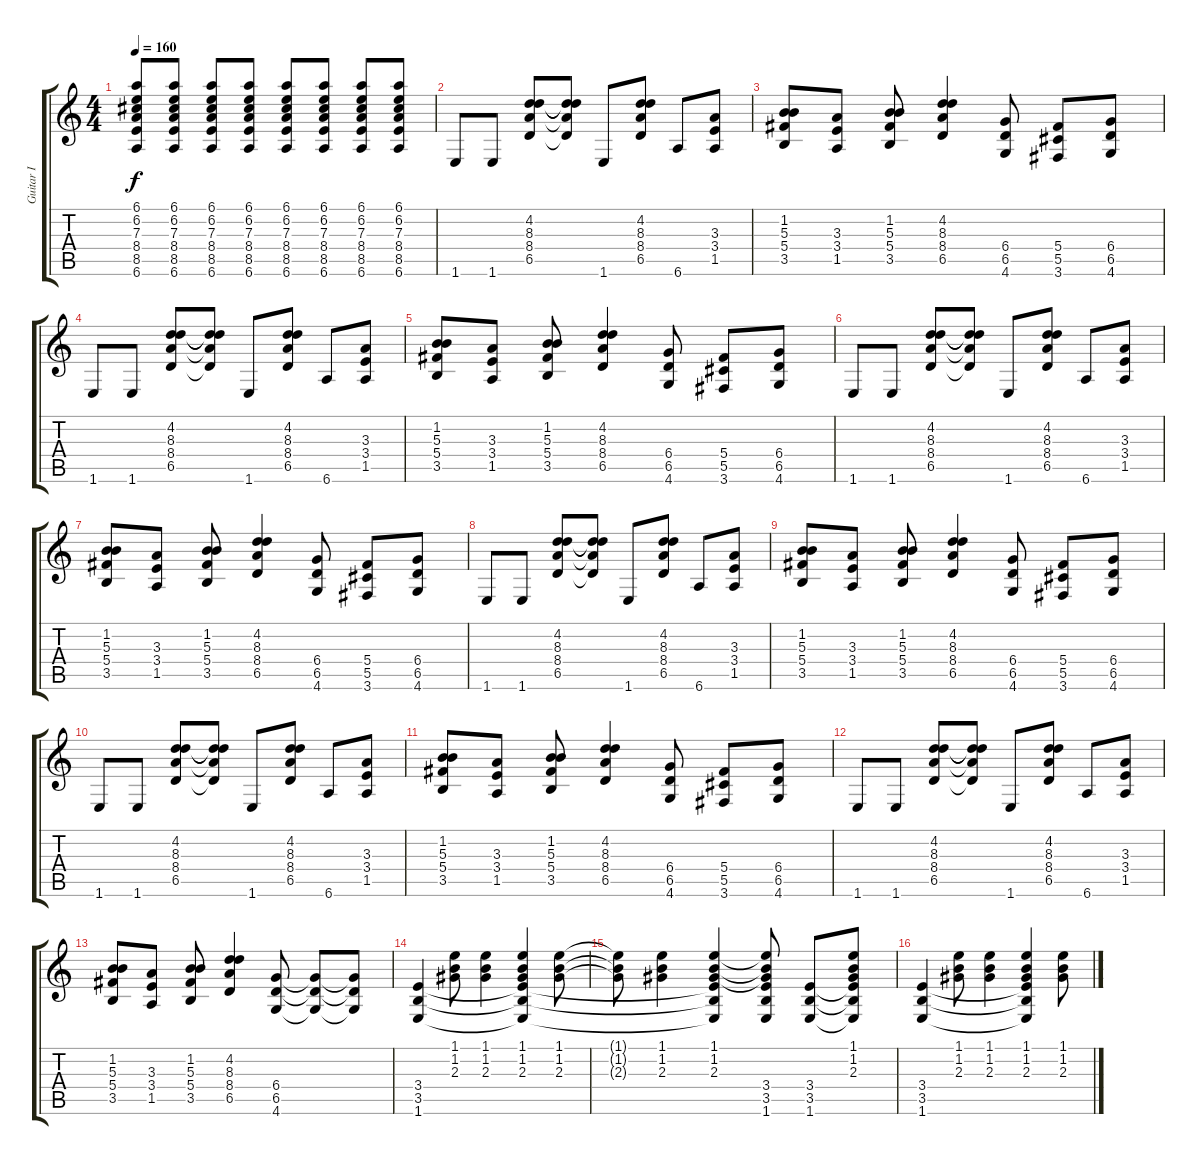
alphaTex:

\track ("Guitar I" "Guitar I") {instrument distortionguitar}
\staff {score tabs}
\tuning (Eb4 Bb3 Gb3 Db3 Ab2 Eb2) {hide}
\ts (4 4)
\tempo 160
\clef g2
\ks c
(6.1 6.2 7.3 8.4 8.5 6.6).8{dy f} (6.1 6.2 7.3 8.4 8.5 6.6).8 (6.1 6.2 7.3 8.4 8.5 6.6).8 (6.1 6.2 7.3 8.4 8.5 6.6).8 (6.1 6.2 7.3 8.4 8.5 6.6).8 (6.1 6.2 7.3 8.4 8.5 6.6).8 (6.1 6.2 7.3 8.4 8.5 6.6).8 (6.1 6.2 7.3 8.4 8.5 6.6).8 |
1.6.8 1.6.8 (4.2 8.3 8.4 6.5).8 (4.2{t} 8.3{t} 8.4{t} 6.5{t}).8 1.6.8 (4.2 8.3 8.4 6.5).8 6.6.8 (3.3 3.4 1.5).8 |
(1.2 5.3 5.4 3.5).8 (3.3 3.4 1.5).8 (1.2 5.3 5.4 3.5).8 (4.2 8.3 8.4 6.5).4 (6.4 6.5 4.6).8 (5.4 5.5 3.6).8 (6.4 6.5 4.6).8 |
1.6.8 1.6.8 (4.2 8.3 8.4 6.5).8 (4.2{t} 8.3{t} 8.4{t} 6.5{t}).8 1.6.8 (4.2 8.3 8.4 6.5).8 6.6.8 (3.3 3.4 1.5).8 |
(1.2 5.3 5.4 3.5).8 (3.3 3.4 1.5).8 (1.2 5.3 5.4 3.5).8 (4.2 8.3 8.4 6.5).4 (6.4 6.5 4.6).8 (5.4 5.5 3.6).8 (6.4 6.5 4.6).8 |
1.6.8 1.6.8 (4.2 8.3 8.4 6.5).8 (4.2{t} 8.3{t} 8.4{t} 6.5{t}).8 1.6.8 (4.2 8.3 8.4 6.5).8 6.6.8 (3.3 3.4 1.5).8 |
(1.2 5.3 5.4 3.5).8 (3.3 3.4 1.5).8 (1.2 5.3 5.4 3.5).8 (4.2 8.3 8.4 6.5).4 (6.4 6.5 4.6).8 (5.4 5.5 3.6).8 (6.4 6.5 4.6).8 |
1.6.8 1.6.8 (4.2 8.3 8.4 6.5).8 (4.2{t} 8.3{t} 8.4{t} 6.5{t}).8 1.6.8 (4.2 8.3 8.4 6.5).8 6.6.8 (3.3 3.4 1.5).8 |
(1.2 5.3 5.4 3.5).8 (3.3 3.4 1.5).8 (1.2 5.3 5.4 3.5).8 (4.2 8.3 8.4 6.5).4 (6.4 6.5 4.6).8 (5.4 5.5 3.6).8 (6.4 6.5 4.6).8 |
1.6.8 1.6.8 (4.2 8.3 8.4 6.5).8 (4.2{t} 8.3{t} 8.4{t} 6.5{t}).8 1.6.8 (4.2 8.3 8.4 6.5).8 6.6.8 (3.3 3.4 1.5).8 |
(1.2 5.3 5.4 3.5).8 (3.3 3.4 1.5).8 (1.2 5.3 5.4 3.5).8 (4.2 8.3 8.4 6.5).4 (6.4 6.5 4.6).8 (5.4 5.5 3.6).8 (6.4 6.5 4.6).8 |
1.6.8 1.6.8 (4.2 8.3 8.4 6.5).8 (4.2{t} 8.3{t} 8.4{t} 6.5{t}).8 1.6.8 (4.2 8.3 8.4 6.5).8 6.6.8 (3.3 3.4 1.5).8 |
(1.2 5.3 5.4 3.5).8 (3.3 3.4 1.5).8 (1.2 5.3 5.4 3.5).8 (4.2 8.3 8.4 6.5).4 (6.4 6.5 4.6).8 (6.4{t} 6.5{t} 4.6{t}).8 (6.4{t} 6.5{t} 4.6{t}).8 |
(3.4 3.5 1.6).4 (1.1 1.2 2.3).8 (1.1 1.2 2.3).4 (1.1 1.2 2.3 3.4{t} 3.5{t} 1.6{t}).4 (1.1 1.2 2.3).8 |
(1.1{t} 1.2{t} 2.3{t}).8 (1.1 1.2 2.3).4 (1.1 1.2 2.3 3.4{t} 3.5{t} 1.6{t}).4 (1.1{t} 1.2{t} 2.3{t} 3.4 3.5 1.6).8 (3.4 3.5 1.6).8 (1.1 1.2 2.3 3.4{t} 3.5{t} 1.6{t}).8 |
(3.4 3.5 1.6).4 (1.1 1.2 2.3).8 (1.1 1.2 2.3).4 (1.1 1.2 2.3 3.4{t} 3.5{t} 1.6{t}).4 (1.1 1.2 2.3).8
